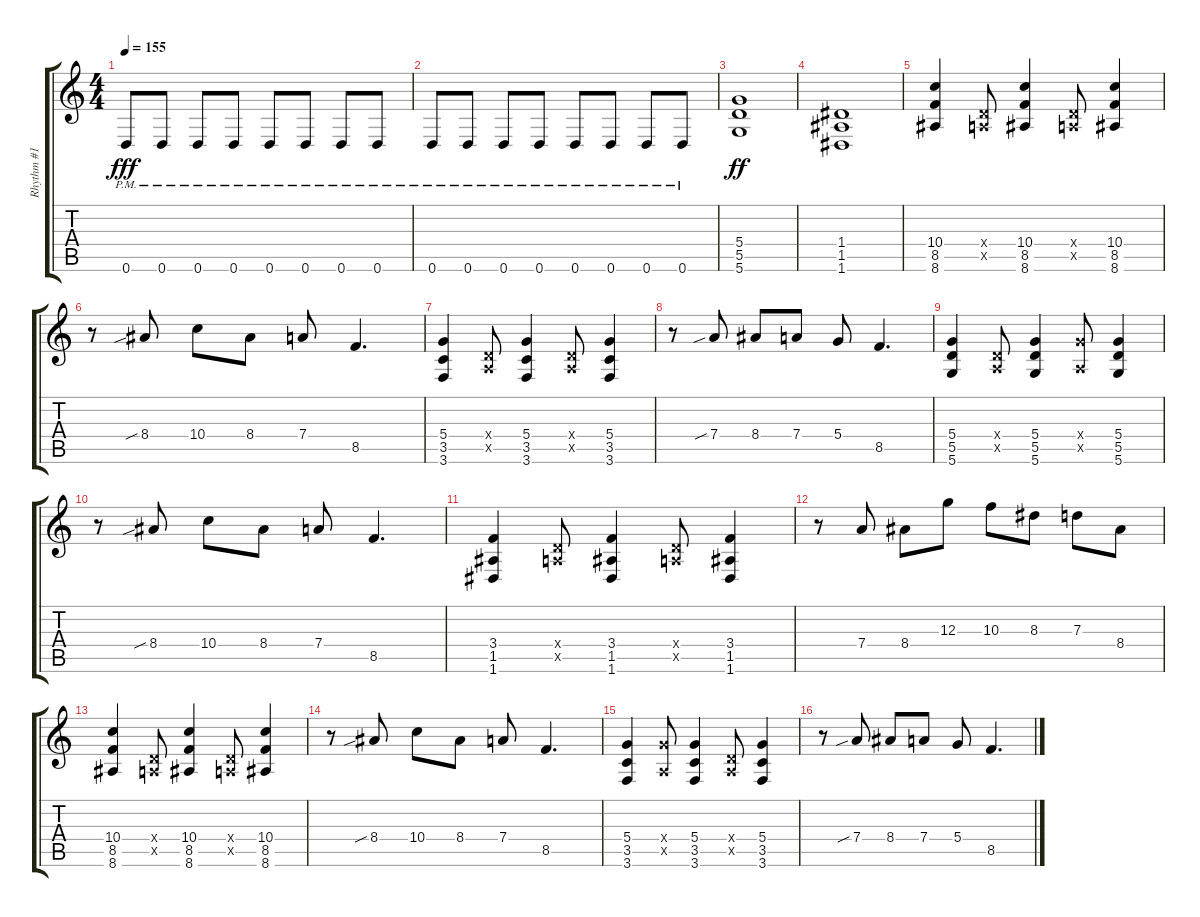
\track ("Rhythm #1" "Rhythm #1") {instrument distortionguitar}
\staff {score tabs}
\tuning (E4 B3 G3 D3 A2 D2) {hide}
\ts (4 4)
\tempo 155
\clef g2
\ks c
0.6{pm}.8{dy fff} 0.6{pm}.8 0.6{pm}.8 0.6{pm}.8 0.6{pm}.8 0.6{pm}.8 0.6{pm}.8 0.6{pm}.8 |
0.6{pm}.8 0.6{pm}.8 0.6{pm}.8 0.6{pm}.8 0.6{pm}.8 0.6{pm}.8 0.6{pm}.8 0.6{pm}.8 |
(5.4 5.5 5.6).1{dy ff} |
(1.4 1.5 1.6).1 |
(10.4 8.5 8.6).4 (0.4{x} 0.5{x}).8 (10.4 8.5 8.6).4 (0.4{x} 0.5{x}).8 (10.4 8.5 8.6).4 |
r.8 8.4{sib}.8 10.4.8 8.4.8 7.4.8 8.5.4{d} |
(5.4 3.5 3.6).4 (0.4{x} 0.5{x}).8 (5.4 3.5 3.6).4 (0.4{x} 0.5{x}).8 (5.4 3.5 3.6).4 |
r.8 7.4{sib}.8 8.4.8 7.4.8 5.4.8 8.5.4{d} |
(5.4 5.5 5.6).4 (0.4{x} 0.5{x}).8 (5.4 5.5 5.6).4 (5.4{x} 0.5{x}).8 (5.4 5.5 5.6).4 |
r.8 8.4{sib}.8 10.4.8 8.4.8 7.4.8 8.5.4{d} |
(3.4 1.5 1.6).4 (0.4{x} 0.5{x}).8 (3.4 1.5 1.6).4 (0.4{x} 0.5{x}).8 (3.4 1.5 1.6).4 |
r.8 7.4.8 8.4.8 12.3.8 10.3.8 8.3.8 7.3.8 8.4.8 |
(10.4 8.5 8.6).4 (0.4{x} 0.5{x}).8 (10.4 8.5 8.6).4 (0.4{x} 0.5{x}).8 (10.4 8.5 8.6).4 |
r.8 8.4{sib}.8 10.4.8 8.4.8 7.4.8 8.5.4{d} |
(5.4 3.5 3.6).4 (5.4{x} 0.5{x}).8 (5.4 3.5 3.6).4 (0.4{x} 0.5{x}).8 (5.4 3.5 3.6).4 |
r.8 7.4{sib}.8 8.4.8 7.4.8 5.4.8 8.5.4{d}
